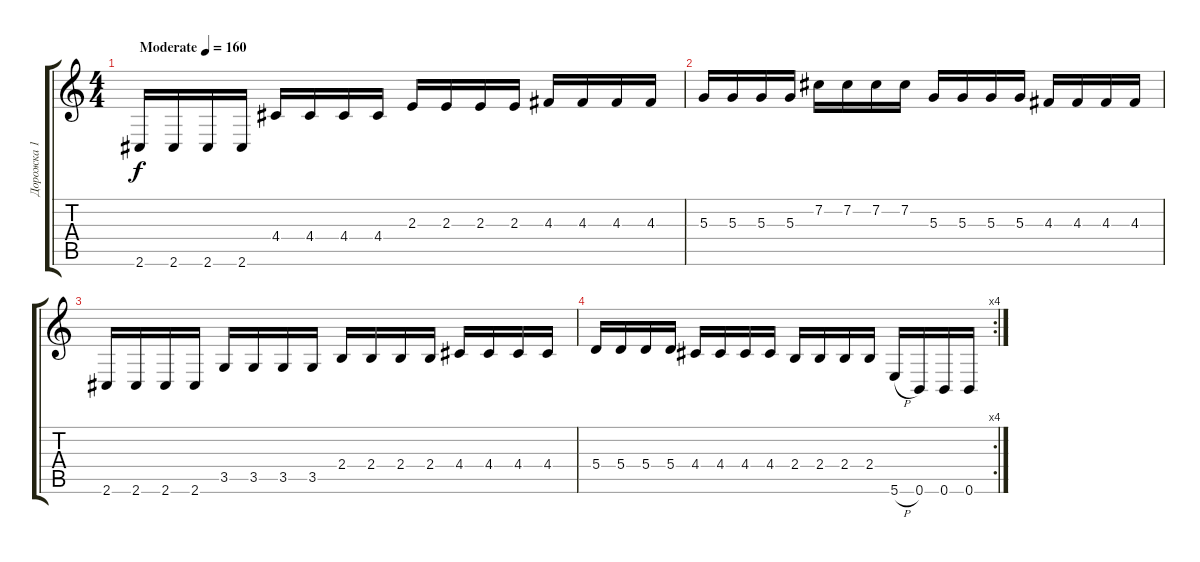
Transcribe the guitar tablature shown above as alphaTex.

\track ("Дорожка 1" "Дорожка 1") {instrument overdrivenguitar}
\staff {score tabs}
\tuning (B3 Gb3 D3 A2 E2 B1) {hide}
\ts (4 4)
\tempo (160 "Moderate")
\clef g2
\ks c
2.6.16{dy f instrument overdrivenguitar} 2.6.16 2.6.16 2.6.16 4.4.16 4.4.16 4.4.16 4.4.16 2.3.16 2.3.16 2.3.16 2.3.16 4.3.16 4.3.16 4.3.16 4.3.16 |
5.3.16 5.3.16 5.3.16 5.3.16 7.2.16 7.2.16 7.2.16 7.2.16 5.3.16 5.3.16 5.3.16 5.3.16 4.3.16 4.3.16 4.3.16 4.3.16 |
2.6.16 2.6.16 2.6.16 2.6.16 3.5.16 3.5.16 3.5.16 3.5.16 2.4.16 2.4.16 2.4.16 2.4.16 4.4.16 4.4.16 4.4.16 4.4.16 |
\rc 4
5.4.16 5.4.16 5.4.16 5.4.16 4.4.16 4.4.16 4.4.16 4.4.16 2.4.16 2.4.16 2.4.16 2.4.16 5.6{h}.16 0.6.16 0.6.16 0.6.16
